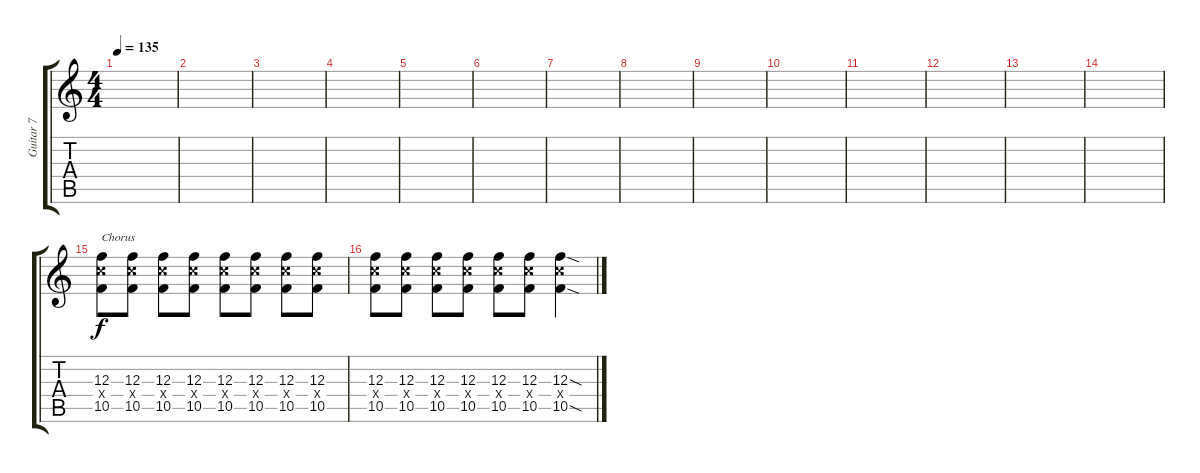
\track ("Guitar 7" "Guitar 7") {instrument distortionguitar}
\staff {score tabs}
\tuning (D4 A3 F3 C3 G2 C2) {hide}
\ts (4 4)
\tempo 135
\clef g2
\ks c
|
|
|
|
|
|
|
|
|
|
|
|
|
|
(12.3 12.4{x} 10.5).8{txt "Chorus"} (12.3 12.4{x} 10.5).8 (12.3 12.4{x} 10.5).8 (12.3 12.4{x} 10.5).8 (12.3 12.4{x} 10.5).8 (12.3 12.4{x} 10.5).8 (12.3 12.4{x} 10.5).8 (12.3 12.4{x} 10.5).8 |
(12.3 12.4{x} 10.5).8 (12.3 12.4{x} 10.5).8 (12.3 12.4{x} 10.5).8 (12.3 12.4{x} 10.5).8 (12.3 12.4{x} 10.5).8 (12.3 12.4{x} 10.5).8 (12.3{sod} 12.4{x} 10.5{sod}).4
